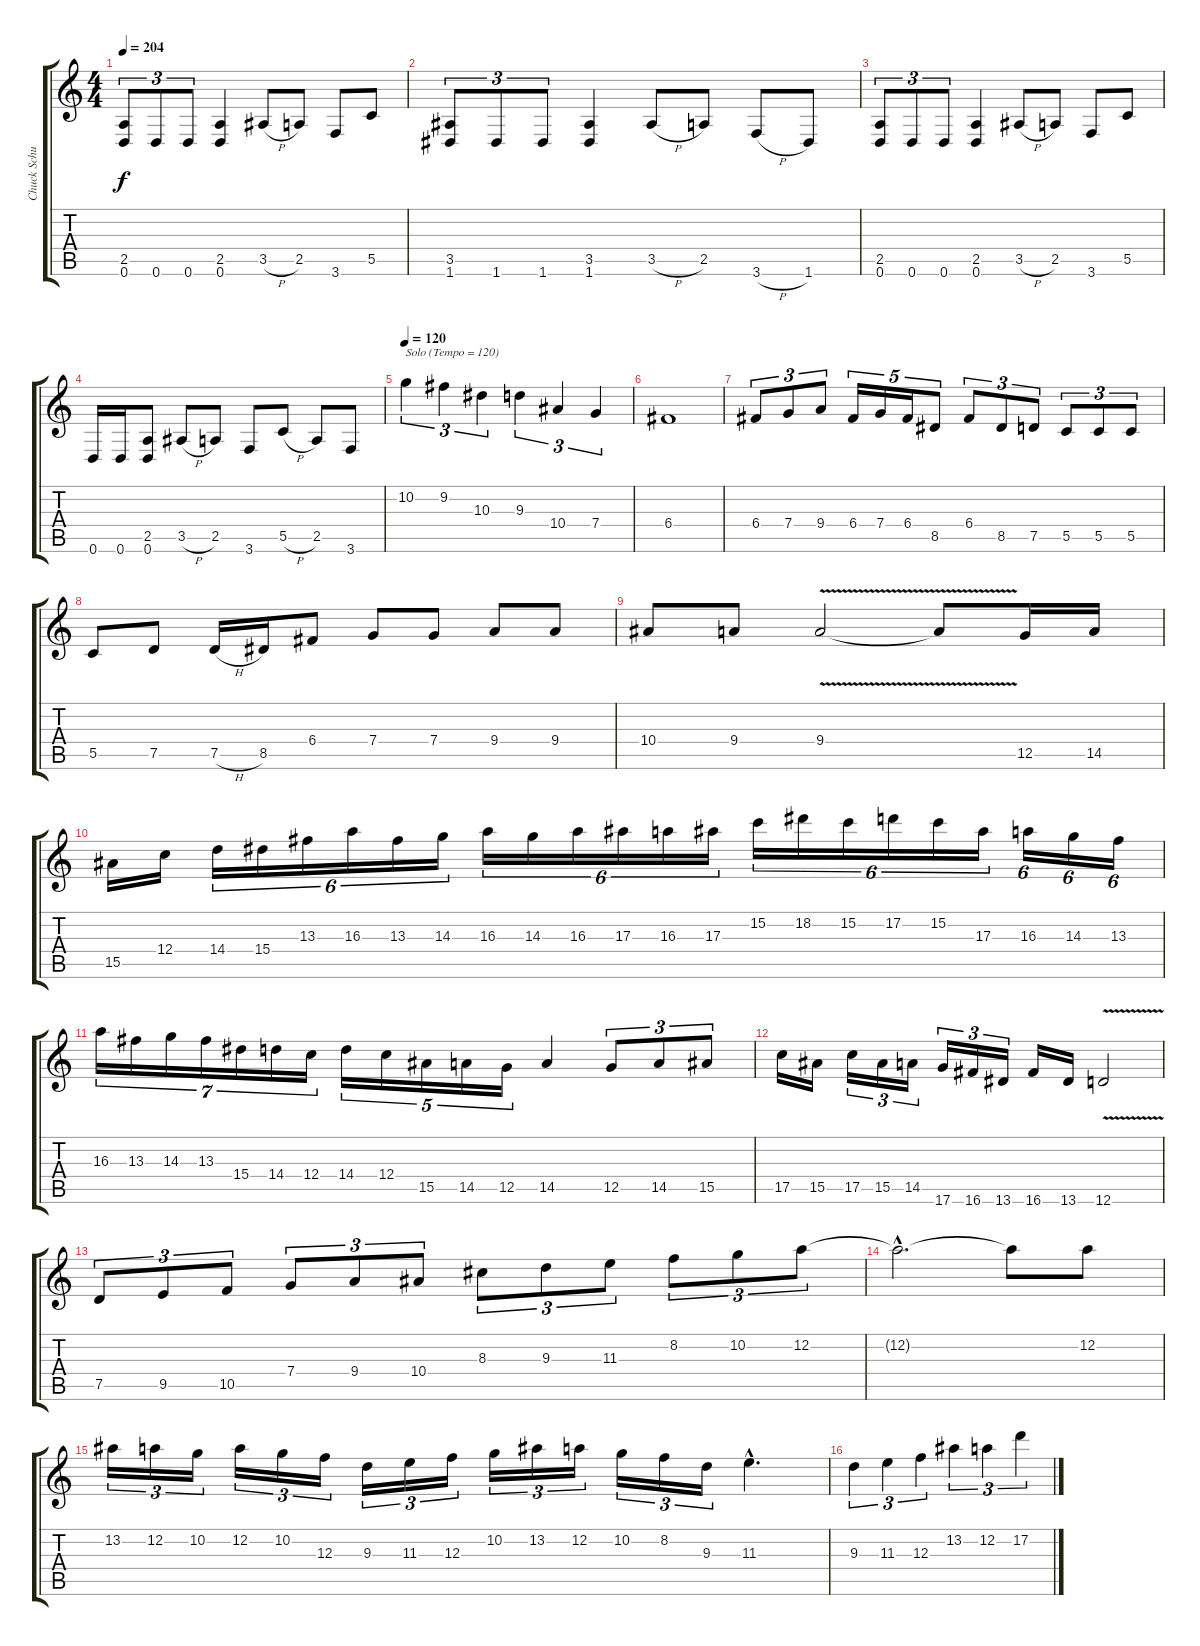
\track ("Chuck Schuldiner" "Chuck Schu") {instrument distortionguitar}
\staff {score tabs}
\tuning (D4 A3 F3 C3 G2 D2) {hide}
\ts (4 4)
\tempo 204
\clef g2
\ks c
(2.5 0.6).8{tu (3 2) dy f} 0.6.8{tu (3 2)} 0.6.8{tu (3 2)} (2.5 0.6).4 3.5{h}.8 2.5.8 3.6.8 5.5.8 |
(3.5 1.6).8{tu (3 2)} 1.6.8{tu (3 2)} 1.6.8{tu (3 2)} (3.5 1.6).4 3.5{h}.8 2.5.8 3.6{h}.8 1.6.8 |
(2.5 0.6).8{tu (3 2)} 0.6.8{tu (3 2)} 0.6.8{tu (3 2)} (2.5 0.6).4 3.5{h}.8 2.5.8 3.6.8 5.5.8 |
0.6.16 0.6.16 (2.5 0.6).8 3.5{h}.8 2.5.8 3.6.8 5.5{h}.8 2.5.8 3.6.8 |
\tempo 120
10.2.4{tu (3 2) txt "Solo (Tempo = 120)" volume 16} 9.2.4{tu (3 2)} 10.3.4{tu (3 2)} 9.3.4{tu (3 2)} 10.4.4{tu (3 2)} 7.4.4{tu (3 2)} |
6.4.1 |
6.4.8{tu (3 2)} 7.4.8{tu (3 2)} 9.4.8{tu (3 2)} 6.4.16{tu (5 4)} 7.4.16{tu (5 4)} 6.4.16{tu (5 4)} 8.5.8{tu (5 4)} 6.4.8{tu (3 2)} 8.5.8{tu (3 2)} 7.5.8{tu (3 2)} 5.5.8{tu (3 2)} 5.5.8{tu (3 2)} 5.5.8{tu (3 2)} |
5.5.8 7.5.8 7.5{h}.16 8.5.16 6.4.8 7.4.8 7.4.8 9.4.8 9.4.8 |
10.4.8 9.4.8 9.4{v}.2 9.4{t}.8 12.5.16 14.5.16 |
15.5.16 12.4.16 14.4.16{tu (6 4)} 15.4.16{tu (6 4)} 13.3.16{tu (6 4)} 16.3.16{tu (6 4)} 13.3.16{tu (6 4)} 14.3.16{tu (6 4)} 16.3.16{tu (6 4)} 14.3.16{tu (6 4)} 16.3.16{tu (6 4)} 17.3.16{tu (6 4)} 16.3.16{tu (6 4)} 17.3.16{tu (6 4)} 15.2.16{tu (6 4)} 18.2.16{tu (6 4)} 15.2.16{tu (6 4)} 17.2.16{tu (6 4)} 15.2.16{tu (6 4)} 17.3.16{tu (6 4)} 16.3.16{tu (6 4)} 14.3.16{tu (6 4)} 13.3.16{tu (6 4)} |
16.3.16{tu (7 4)} 13.3.16{tu (7 4)} 14.3.16{tu (7 4)} 13.3.16{tu (7 4)} 15.4.16{tu (7 4)} 14.4.16{tu (7 4)} 12.4.16{tu (7 4)} 14.4.16{tu (5 4)} 12.4.16{tu (5 4)} 15.5.16{tu (5 4)} 14.5.16{tu (5 4)} 12.5.16{tu (5 4)} 14.5.4 12.5.8{tu (3 2)} 14.5.8{tu (3 2)} 15.5.8{tu (3 2)} |
17.5.16 15.5.16 17.5.16{tu (3 2)} 15.5.16{tu (3 2)} 14.5.16{tu (3 2)} 17.6.16{tu (3 2)} 16.6.16{tu (3 2)} 13.6.16{tu (3 2)} 16.6.16 13.6.16 12.6{v}.2 |
7.5.8{tu (3 2)} 9.5.8{tu (3 2)} 10.5.8{tu (3 2)} 7.4.8{tu (3 2)} 9.4.8{tu (3 2)} 10.4.8{tu (3 2)} 8.3.8{tu (3 2)} 9.3.8{tu (3 2)} 11.3.8{tu (3 2)} 8.2.8{tu (3 2)} 10.2.8{tu (3 2)} 12.2.8{tu (3 2)} |
12.2{hac t}.2{d} 12.2{t}.8 12.2.8 |
13.2.16{tu (3 2)} 12.2.16{tu (3 2)} 10.2.16{tu (3 2)} 12.2.16{tu (3 2)} 10.2.16{tu (3 2)} 12.3.16{tu (3 2)} 9.3.16{tu (3 2)} 11.3.16{tu (3 2)} 12.3.16{tu (3 2)} 10.2.16{tu (3 2)} 13.2.16{tu (3 2)} 12.2.16{tu (3 2)} 10.2.16{tu (3 2)} 8.2.16{tu (3 2)} 9.3.16{tu (3 2)} 11.3{hac}.4{d} |
9.3.4{tu (3 2)} 11.3.4{tu (3 2)} 12.3.4{tu (3 2)} 13.2.4{tu (3 2)} 12.2.4{tu (3 2)} 17.2.4{tu (3 2)}
